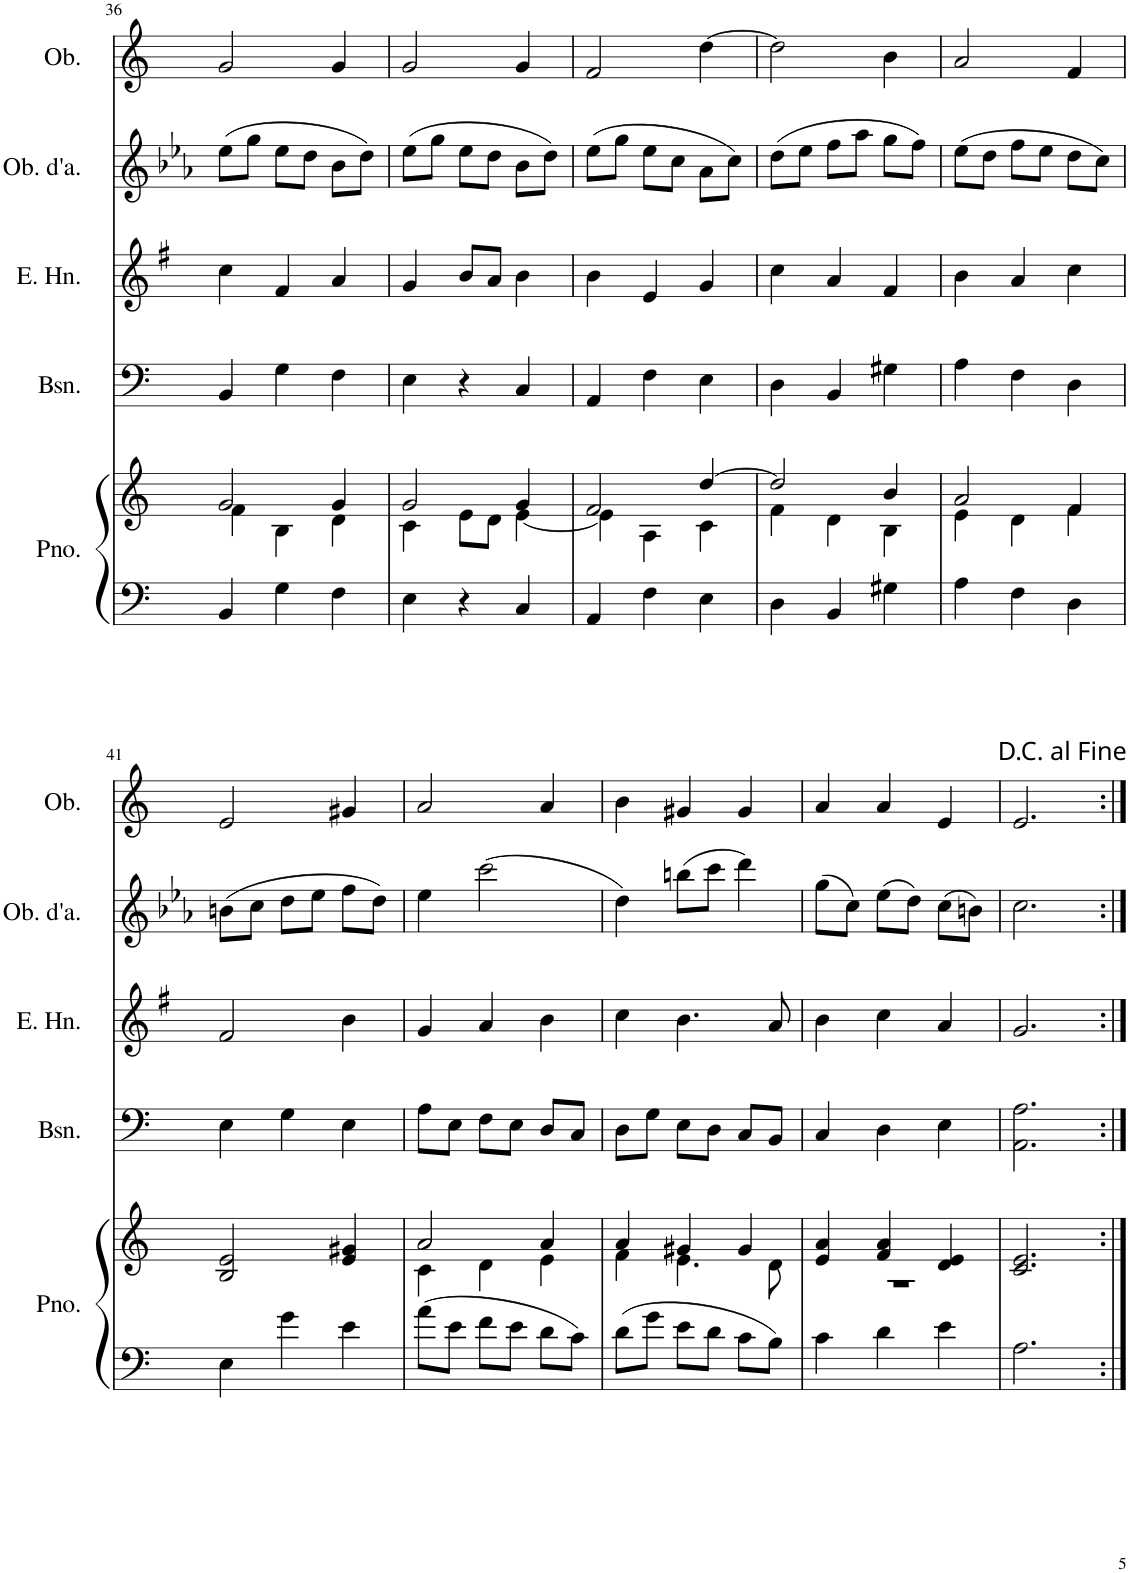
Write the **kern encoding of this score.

**kern	**kern	**kern	**kern	**kern	**kern
*part5	*part5	*part4	*part3	*part2	*part1
*staff6	*staff5	*staff4	*staff3	*staff2	*staff1
*I"Piano	*	*I"Bassoon	*I"English Horn	*I"Oboe d'amore	*I"Oboe
*I'Pno.	*	*I'Bsn.	*I'E. Hn.	*I'Ob. d'a.	*I'Ob.
!!LO:PB:g=z
*clefF4	*clefG2	*clefF4	*clefG2	*clefG2	*clefG2
*	*	*	*Trd4c7	*Trd2c3	*
*k[]	*k[]	*k[]	*k[f#]	*k[b-e-a-]	*k[]
*M3/4	*M3/4	*M3/4	*M3/4	*M3/4	*M3/4
=36	=36	=36	=36	=36	=36
*	*^	*	*	*	*
4BB/	2g/	4f\	4BB/	4cc\	(8ee-\L	2g/
.	.	.	.	.	8gg\J	.
4G\	.	4B\	4G\	4f#/	8ee-\L	.
.	.	.	.	.	8dd\J	.
4F\	4g/	4d\	4F\	4a/	8b-\L	4g/
.	.	.	.	.	8dd\J)	.
=37	=37	=37	=37	=37	=37	=37
4E\	2g/	4c\	4E\	4g/	(8ee-\L	2g/
.	.	.	.	.	8gg\J	.
4r	.	8e\L	4r	8b/L	8ee-\L	.
.	.	8d\J	.	8a/J	8dd\J	.
4C/	4g/	[4e\	4C/	4b\	8b-\L	4g/
.	.	.	.	.	8dd\J)	.
=38	=38	=38	=38	=38	=38	=38
4AA/	2f/	4e\]	4AA/	4b\	(8ee-\L	2f/
.	.	.	.	.	8gg\J	.
4F\	.	4A\	4F\	4e/	8ee-\L	.
.	.	.	.	.	8cc\J	.
4E\	[4dd/	4c\	4E\	4g/	8a-\L	[4dd\
.	.	.	.	.	8cc\J)	.
=39	=39	=39	=39	=39	=39	=39
4D\	2dd/]	4f\	4D\	4cc\	(8dd\L	2dd\]
.	.	.	.	.	8ee-\J	.
4BB/	.	4d\	4BB/	4a/	8ff\L	.
.	.	.	.	.	8aa-\J	.
4G#X\	4b/	4B\	4G#X\	4f#/	8gg\L	4b\
.	.	.	.	.	8ff\J)	.
=40	=40	=40	=40	=40	=40	=40
4A\	2a/	4e\	4A\	4b\	(8ee-\L	2a/
.	.	.	.	.	8dd\J	.
4F\	.	4d\	4F\	4a/	8ff\L	.
.	.	.	.	.	8ee-\J	.
4D\	4f/	4f\	4D\	4cc\	8dd\L	4f/
.	.	.	.	.	8cc\J)	.
*	*v	*v	*	*	*	*
!!LO:LB:g=z
=41	=41	=41	=41	=41	=41
4E\	2B/ 2e/	4E\	2f#/	(8bn\L	2e/
.	.	.	.	8cc\J	.
4g\	.	4G\	.	8dd\L	.
.	.	.	.	8ee-\J	.
4e\	4e/ 4g#X/	4E\	4b\	8ff\L	4g#X/
.	.	.	.	8dd\J)	.
=42	=42	=42	=42	=42	=42
*	*^	*	*	*	*
8a\L	2a/	4c\	8A\L	4g/	4ee-\	2a/
8e\J	.	.	8E\J	.	.	.
8f\L	.	4d\	8F\L	4a/	(2ccc\	.
8e\J	.	.	8E\J	.	.	.
8d\L	4a/	4e\	8D/L	4b\	.	4a/
8c\J	.	.	8C/J	.	.	.
=43	=43	=43	=43	=43	=43	=43
8d\L	4a/	4f\	8D\L	4cc\	4dd\)	4b\
8g\J	.	.	8G\J	.	.	.
8e\L	4g#X/	4.e\	8E\L	4.b\	(8bbn\L	4g#X/
8d\J	.	.	8D\J	.	8ccc\J	.
8c\L	4g#/	.	8C/L	.	4ddd\)	4g#/
8B\J	.	8d\	8BB/J	8a/	.	.
=44	=44	=44	=44	=44	=44	=44
4c\	4e/ 4a/	2.r	4C/	4b\	(8gg\L	4a/
.	.	.	.	.	8cc\J)	.
4d\	4f/ 4a/	.	4D\	4cc\	(8ee-\L	4a/
.	.	.	.	.	8dd\J)	.
4e\	4d/ 4e/	.	4E\	4a/	(8cc\L	4e/
.	.	.	.	.	8bn\J)	.
*	*v	*v	*	*	*	*
=45	=45	=45	=45	=45	=45
2.A\	2.c/ 2.e/	2.AA\ 2.A\	2.g/	2.cc\	2.e/
=:|!	=:|!	=:|!	=:|!	=:|!	=:|!
*-	*-	*-	*-	*-	*-
